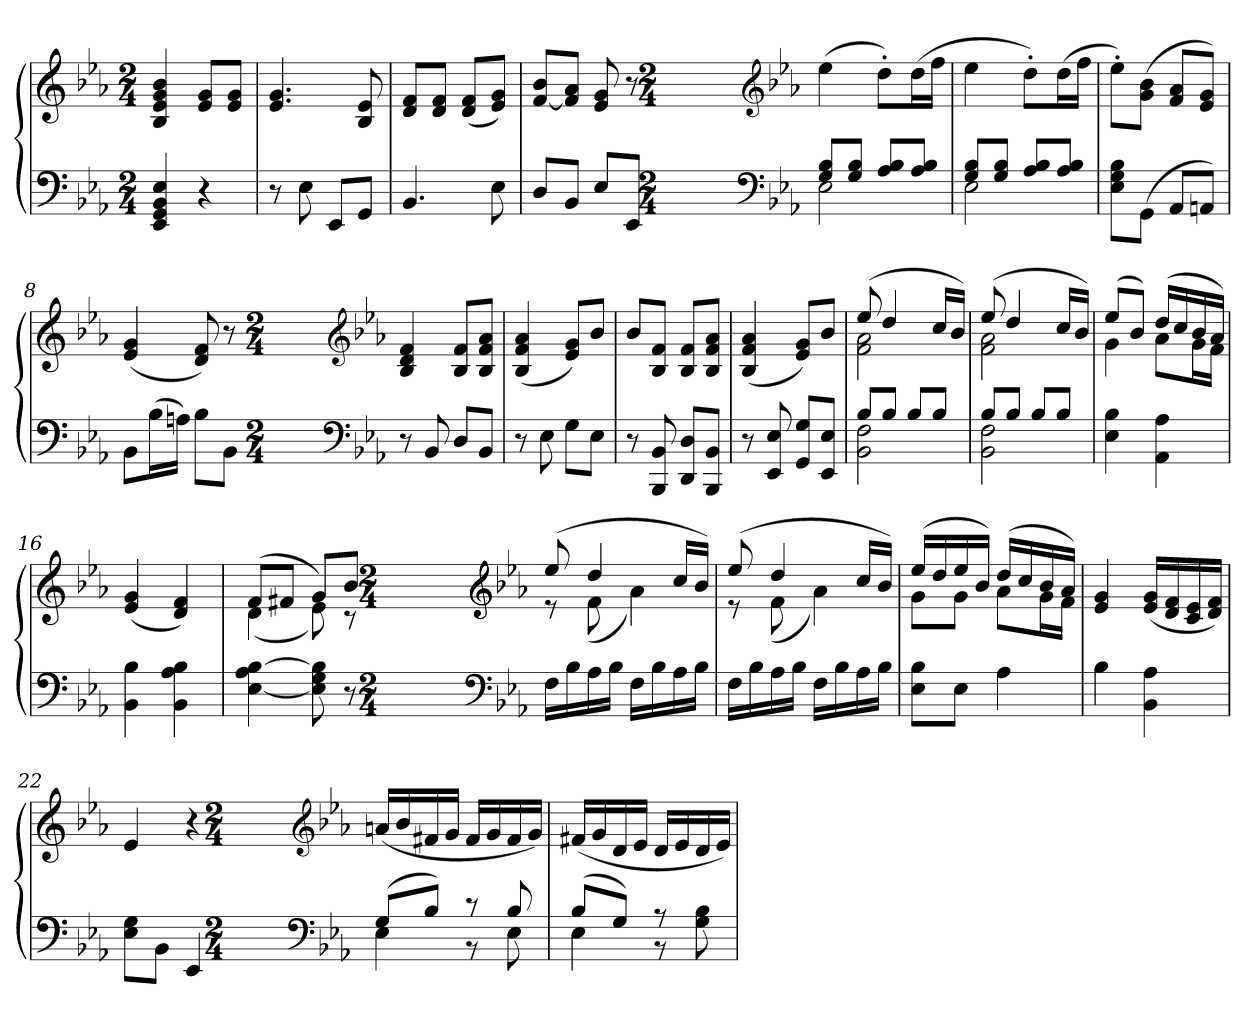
**kern	**kern
*part1	*part1
*staff2	*staff1
*clefF4	*clefG2
*k[b-e-a-]	*k[b-e-a-]
*M2/4	*M2/4
=	=
4EE- 4GG 4BB- 4E-	4B- 4e- 4g 4b-
4r	8e- 8gL
.	8e- 8gJ
=2	=2
8r	4.e- 4.g
8E-	.
8EE-L	.
8GGJ	8B- 8e-
=3	=3
4.BB-	8d 8fL
.	8d 8fJ
.	(8d 8fL
8E-	8e- 8gJ)
=4	=4
8DL	[8f 8b-L
8BB-J	8f] 8a-J
8E-L	8e- 8g
8EE-J	8r
*clefF4	*clefG2
*k[b-e-a-]	*k[b-e-a-]
*M2/4	*M2/4
=-	=-
*^	*
8G 8B-L	2E-	(4ee-
8G 8B-J	.	.
8A- 8B-L	.	8dd'L)
8A- 8B-J	.	(16ddL
.	.	16ffJJ
=6	=6	=6
8G 8B-L	2E-	4ee-
8G 8B-J	.	.
8A- 8B-L	.	8dd'L)
8A- 8B-J	.	(16ddL
.	.	16ffJJ
*v	*v	*
=7	=7
8E- 8G 8B-L	8ee-'L)
(8GGJ	(8g 8b-J
8AA-L	8f 8a-L
8AAnJ)	8e- 8gJ)
=8	=8
8BB-L	(4e- 4g
(16B-L	.
16AnJJ)	.
8B-L	8d 8f)
8BB-J	8r
*clefF4	*clefG2
*k[b-e-a-]	*k[b-e-a-]
*M2/4	*M2/4
=-	=-
8r	4B- 4d 4f
8BB-	.
8DL	8B- 8fL
8BB-J	8B- 8f 8a-J
=10	=10
8r	(4B- 4f 4a-
8E-	.
8GL	8e- 8gL)
8E-J	8b-J
=11	=11
8r	8b-L
8BBB- 8BB-	8B- 8fJ
8DD 8DL	8B- 8fL
8BBB- 8BB-J	8B- 8f 8a-J
=12	=12
8r	(4B- 4f 4a-
8EE- 8E-	.
8GG 8GL	8e- 8gL)
8EE- 8E-J	8b-J
=13	=13
*^	*^
8B-L	2BB- 2F	(8ee-	2f 2a-
8B-J	.	4dd	.
8B-L	.	.	.
8B-J	.	16ccLL	.
.	.	16b-JJ)	.
=14	=14	=14	=14
8B-L	2BB- 2F	(8ee-	2f 2a-
8B-J	.	4dd	.
8B-L	.	.	.
8B-J	.	16ccLL	.
.	.	16b-JJ)	.
*v	*v	*	*
=15	=15	=15
4E- 4B-	(8ee-L	4g
.	8b-J)	.
4AA- 4A-	(16ddLL	8a-L
.	16cc	.
.	16b-	16gL
.	16a-JJ)	16fJJ
*	*v	*v
=16	=16
4BB- 4B-	(4e- 4g
4BB- 4A- 4B-	4d 4f)
=17	=17
*	*^
[4E- 4A- [4B-	(8fL	(4d
.	8f#XJ	.
8E-] 8G 8B-]	8gL)	8e-)
8r	8b-J	8r
*clefF4	*clefG2	*
*k[b-e-a-]	*k[b-e-a-]	*
*M2/4	*M2/4	*
=-	=-	=-
16FLL	(8ee-	8r
16B-	.	.
16A-	4dd	(8f
16B-JJ	.	.
16FLL	.	4a-)
16B-	.	.
16A-	16ccLL	.
16B-JJ	16b-JJ)	.
=19	=19	=19
16FLL	(8ee-	8r
16B-	.	.
16A-	4dd	(8f
16B-JJ	.	.
16FLL	.	4a-)
16B-	.	.
16A-	16ccLL	.
16B-JJ	16b-JJ)	.
=20	=20	=20
8E- 8B-L	(16ee-LL	8gL
.	16dd	.
8E-J	16ee-	8gJ
.	16b-JJ)	.
4A-	(16ddLL	8a-L
.	16cc	.
.	16b-	16gL
.	16a-JJ)	16fJJ
*	*v	*v
=21	=21
4B-	4e- 4g
4BB- 4A-	(16e- 16gLL
.	16d 16f
.	16c 16e-
.	16d 16fJJ)
=22	=22
8E- 8GL	4e-
8BB-J	.
4EE-	4r
*clefF4	*clefG2
*k[b-e-a-]	*k[b-e-a-]
*M2/4	*M2/4
=-	=-
*^	*
(8GL	4E-	(16anLL
.	.	16b-
8B-J)	.	16f#X
.	.	16gJJ
8r	8r	16f#LL
.	.	16g
8B-	8E-	16f#
.	.	16gJJ)
=24	=24	=24
(8B-L	4E-	(16f#XLL
.	.	16g
8GJ)	.	16d
.	.	16e-JJ
8r	8r	16dLL
.	.	16e-
8G 8B-	8ryy	16d
.	.	16e-JJ)
*v	*v	*
=	=
*-	*-
